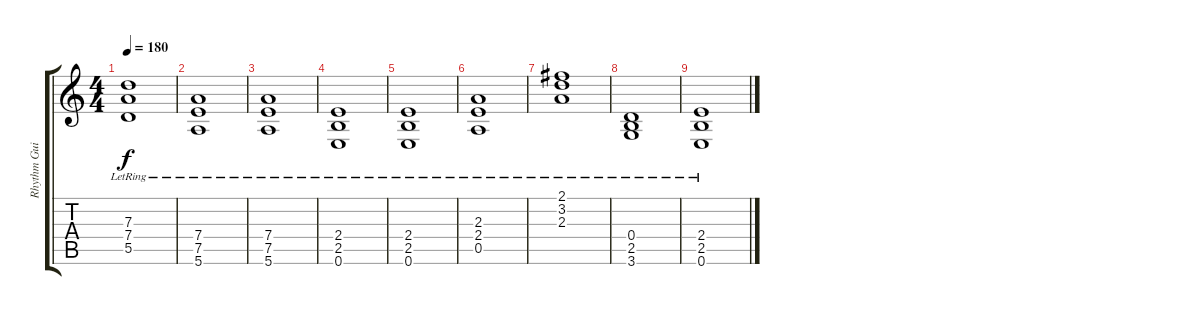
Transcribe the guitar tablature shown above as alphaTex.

\track ("Rhythm Guitar" "Rhythm Gui") {instrument electricguitarjazz}
\staff {score tabs}
\tuning (E4 B3 G3 D3 A2 E2) {hide}
\ts (4 4)
\tempo 180
\clef g2
\ks c
(7.3{lr} 7.4{lr} 5.5{lr}).1{dy f} |
(7.4 7.5 5.6{lr}).1 |
(7.4 7.5 5.6{lr}).1 |
(2.4{lr} 2.5 0.6).1 |
(2.4 2.5{lr} 0.6).1 |
(2.3{lr} 2.4 0.5).1 |
(2.1{lr} 3.2{lr} 2.3{lr}).1 |
(0.4{lr} 2.5 3.6).1 |
(2.4{lr} 2.5 0.6).1
